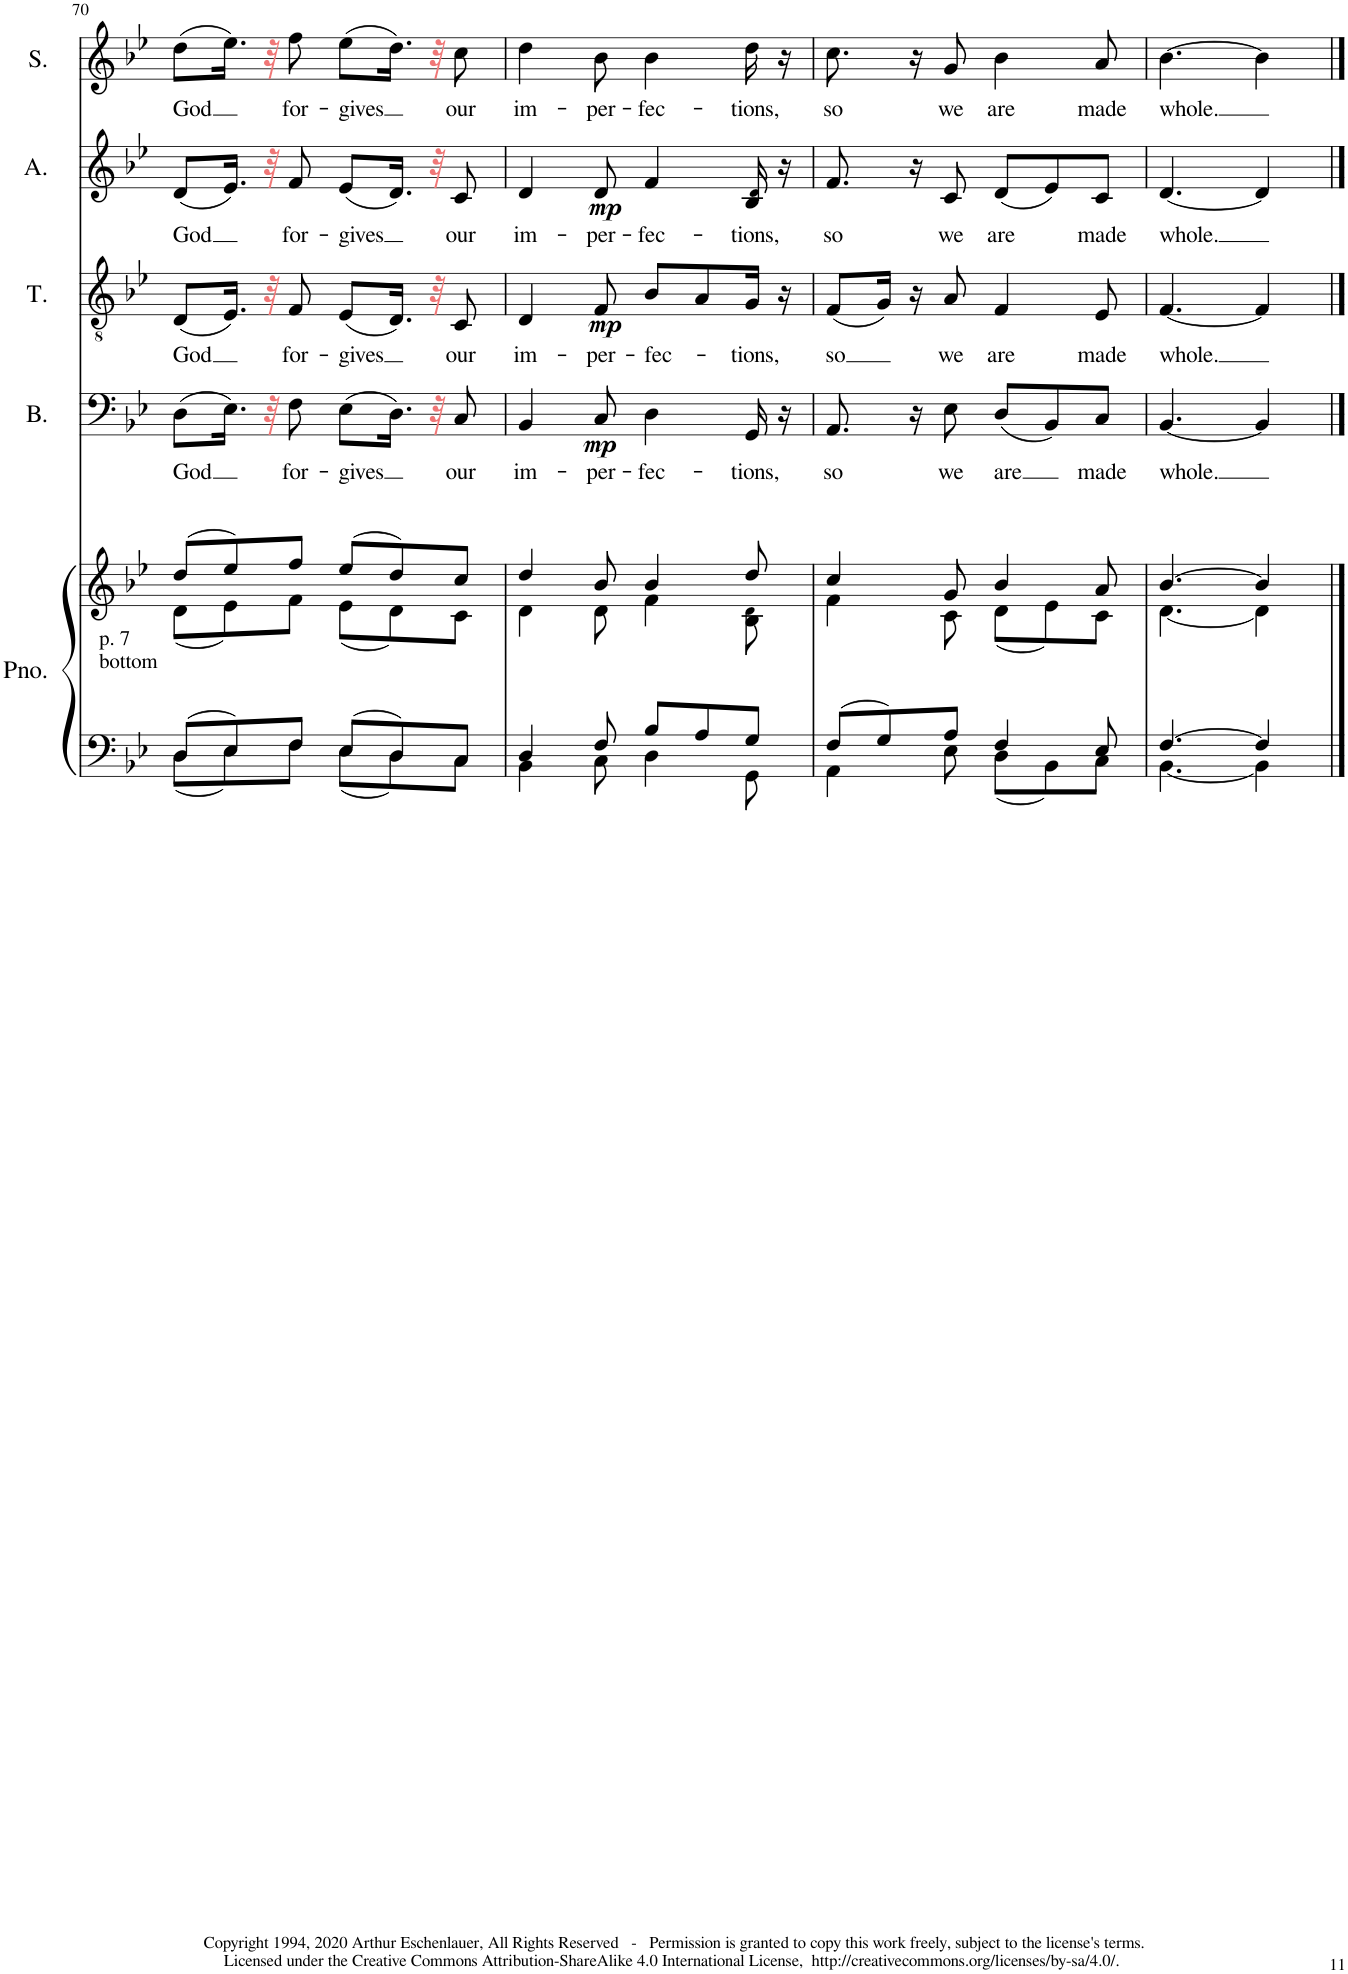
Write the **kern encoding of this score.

**kern	**kern	**kern	**text	**dynam	**kern	**text	**dynam	**kern	**text	**dynam	**kern	**text
*part5	*part5	*part4	*part4	*part4	*part3	*part3	*part3	*part2	*part2	*part2	*part1	*part1
*staff6	*staff5	*staff4	*staff4	*staff4	*staff3	*staff3	*staff3	*staff2	*staff2	*staff2	*staff1	*staff1
*I"Piano	*	*I"Bass	*	*	*I"Tenor	*	*	*I"Alto	*	*	*I"Soprano	*
*I'Pno.	*	*I'B.	*	*	*I'T.	*	*	*I'A.	*	*	*I'S.	*
!!LO:PB:g=z
*clefF4	*clefG2	*clefF4	*	*	*clefGv2	*	*	*clefG2	*	*	*clefG2	*
*k[b-e-]	*k[b-e-]	*k[b-e-]	*	*	*k[b-e-]	*	*	*k[b-e-]	*	*	*k[b-e-]	*
*M6/8	*M6/8	*M6/8	*	*	*M6/8	*	*	*M6/8	*	*	*M6/8	*
=70	=70	=70	=70	=70	=70	=70	=70	=70	=70	=70	=70	=70
*^	*^	*	*	*	*	*	*	*	*	*	*	*
!LO:TX:a:t=p. 7	!	!	!	!	!	!	!	!	!	!	!	!	!	!
!LO:TX:a:t=bottom	!	!	!	!	!	!	!	!	!	!	!	!	!	!
!	!	!	!	!	!LO:LY:b	!	!	!LO:LY:b	!	!	!LO:LY:b	!	!	!LO:LY:b
8D/L	8D\L	(8dd/L	(8d\L	(8D\L	God	.	(8D/L	God	.	(8d/L	God	.	(8dd\L	God
8E-/	8E-\	8ee-/)	8e-\)	16.E-\Jk)	.	.	16.E-/Jk)	.	.	16.e-/Jk)	.	.	16.ee-\Jk)	.
.	.	.	.	32r	.	.	32r	.	.	32r	.	.	32r	.
!	!	!	!	!	!LO:LY:b	!	!	!LO:LY:b	!	!	!LO:LY:b	!	!	!LO:LY:b
8F/J	8F\J	8ff/J	8f\J	8F\	for-	.	8F/	for-	.	8f/	for-	.	8ff\	for-
!	!	!	!	!	!LO:LY:b	!	!	!LO:LY:b	!	!	!LO:LY:b	!	!	!LO:LY:b
8E-/L	8E-\L	(8ee-/L	(8e-\L	(8E-\L	-gives	.	(8E-/L	-gives	.	(8e-/L	-gives	.	(8ee-\L	-gives
8D/	8D\	8dd/)	8d\)	16.D\Jk)	.	.	16.D/Jk)	.	.	16.d/Jk)	.	.	16.dd\Jk)	.
.	.	.	.	32r	.	.	32r	.	.	32r	.	.	32r	.
!	!	!	!	!	!LO:LY:b	!	!	!LO:LY:b	!	!	!LO:LY:b	!	!	!LO:LY:b
8C/J	8C\J	8cc/J	8c\J	8C/	our	.	8C/	our	.	8c/	our	.	8cc\	our
=71	=71	=71	=71	=71	=71	=71	=71	=71	=71	=71	=71	=71	=71	=71
!	!	!	!	!	!LO:LY:b	!	!	!LO:LY:b	!	!	!LO:LY:b	!	!	!LO:LY:b
4D/	4BB-\	4dd/	4d\	4BB-/	im-	.	4D/	im-	.	4d/	im-	.	4dd\	im-
!	!	!	!	!	!LO:LY:b	!LO:DY:b	!	!LO:LY:b	!LO:DY:b	!	!LO:LY:b	!LO:DY:b	!	!LO:LY:b
8F/	8C\	8b-/	8d\	8C/	-per-	mp	8F/	-per-	mp	8d/	-per-	mp	8b-\	-per-
!	!	!	!	!	!LO:LY:b	!	!	!LO:LY:b	!	!	!LO:LY:b	!	!	!LO:LY:b
8B-/L	4D\	4b-/	4f\	4D\	-fec-	.	8B-/L	-fec-	.	4f/	-fec-	.	4b-\	-fec-
8A/	.	.	.	.	.	.	8A/	.	.	.	.	.	.	.
!	!	!	!	!	!LO:LY:b	!	!	!LO:LY:b	!	!	!LO:LY:b	!	!	!LO:LY:b
8G/J	8GG\	8dd/	8B-\ 8d!\	16GG/	-tions,	.	16G/Jk	-tions,	.	16B-/ 16d!/	-tions,	.	16dd\	-tions,
.	.	.	.	16r	.	.	16r	.	.	16r	.	.	16r	.
=72	=72	=72	=72	=72	=72	=72	=72	=72	=72	=72	=72	=72	=72	=72
!	!	!	!	!	!LO:LY:b	!	!	!LO:LY:b	!	!	!LO:LY:b	!	!	!LO:LY:b
8F/L	4AA\	4cc/	4f\	8.AA/	so	.	(8F/L	so	.	8.f/	so	.	8.cc\	so
8G/	.	.	.	.	.	.	16G/Jk)	.	.	.	.	.	.	.
.	.	.	.	16r	.	.	16r	.	.	16r	.	.	16r	.
!	!	!	!	!	!LO:LY:b	!	!	!LO:LY:b	!	!	!LO:LY:b	!	!	!LO:LY:b
8A/J	8E-\	8g/	8c\	8E-\	we	.	8A/	we	.	8c/	we	.	8g/	we
!	!	!	!	!	!LO:LY:b	!	!	!LO:LY:b	!	!	!LO:LY:b	!	!	!LO:LY:b
4F/	8D\L	4b-/	(8d\L	(8D/L	are	.	4F/	are	.	(8d/L	are	.	4b-\	are
.	8BB-\	.	8e-\)	8BB-/)	.	.	.	.	.	8e-/)	.	.	.	.
!	!	!	!	!	!LO:LY:b	!	!	!LO:LY:b	!	!	!LO:LY:b	!	!	!LO:LY:b
8E-/	8C\J	8a/	8c\J	8C/J	made	.	8E-/	made	.	8c/J	made	.	8a/	made
=73	=73	=73	=73	=73	=73	=73	=73	=73	=73	=73	=73	=73	=73	=73
!	!	!	!	!	!LO:LY:b	!	!	!LO:LY:b	!	!	!LO:LY:b	!	!	!LO:LY:b
[4.F/	[4.BB-\	[4.b-/	[4.d\	[4.BB-/	whole.	.	[4.F/	whole.	.	[4.d/	whole.	.	[4.b-\	whole.
4F/]	4BB-\]	4b-/]	4d\]	4BB-/]	.	.	4F/]	.	.	4d/]	.	.	4b-\]	.
*v	*v	*	*	*	*	*	*	*	*	*	*	*	*	*
*	*v	*v	*	*	*	*	*	*	*	*	*	*	*
==	==	==	==	==	==	==	==	==	==	==	==	==
*-	*-	*-	*-	*-	*-	*-	*-	*-	*-	*-	*-	*-
